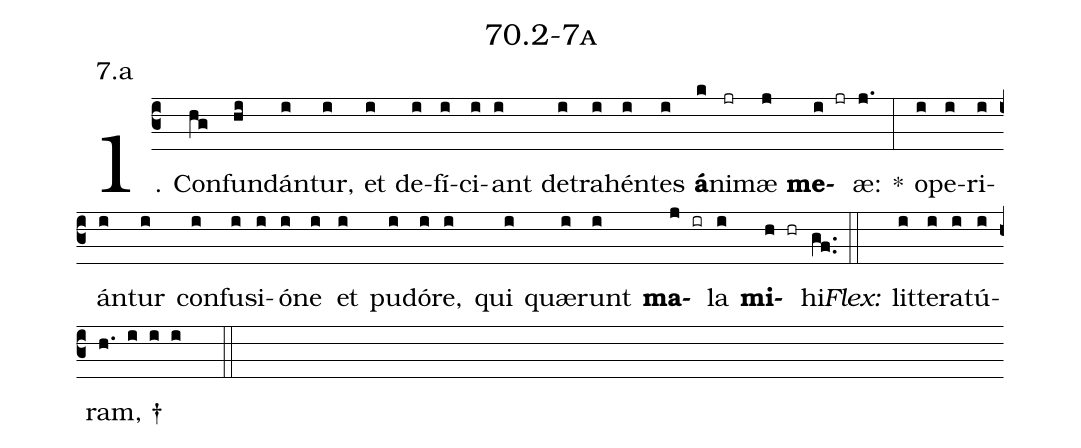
name: 70.2-7a;
annotation: 7.a;
%%
(c3)1. Con(hg)fun(hi)dán(i)tur,(i) et(i) de(i)fí(i)ci(i)ant(i) de(i)tra(i)hén(i)tes(i) <b>á</b>(k)ni(jr)mæ(j) <b>me</b>(i jr)æ:(j.) *(:) o(i)pe(i)ri(i)án(i)tur(i) con(i)fu(i)si(i)ó(i)ne(i) et(i) pu(i)dó(i)re,(i) qui(i) quæ(i)runt(i) <b>ma</b>(j ir)la(i) <b>mi</b>(h hr)hi.(gf..) (::)
<i>Flex:</i>()  lit(i)te(i)ra(i)tú(i)ram, †(h. i i i  ::)
